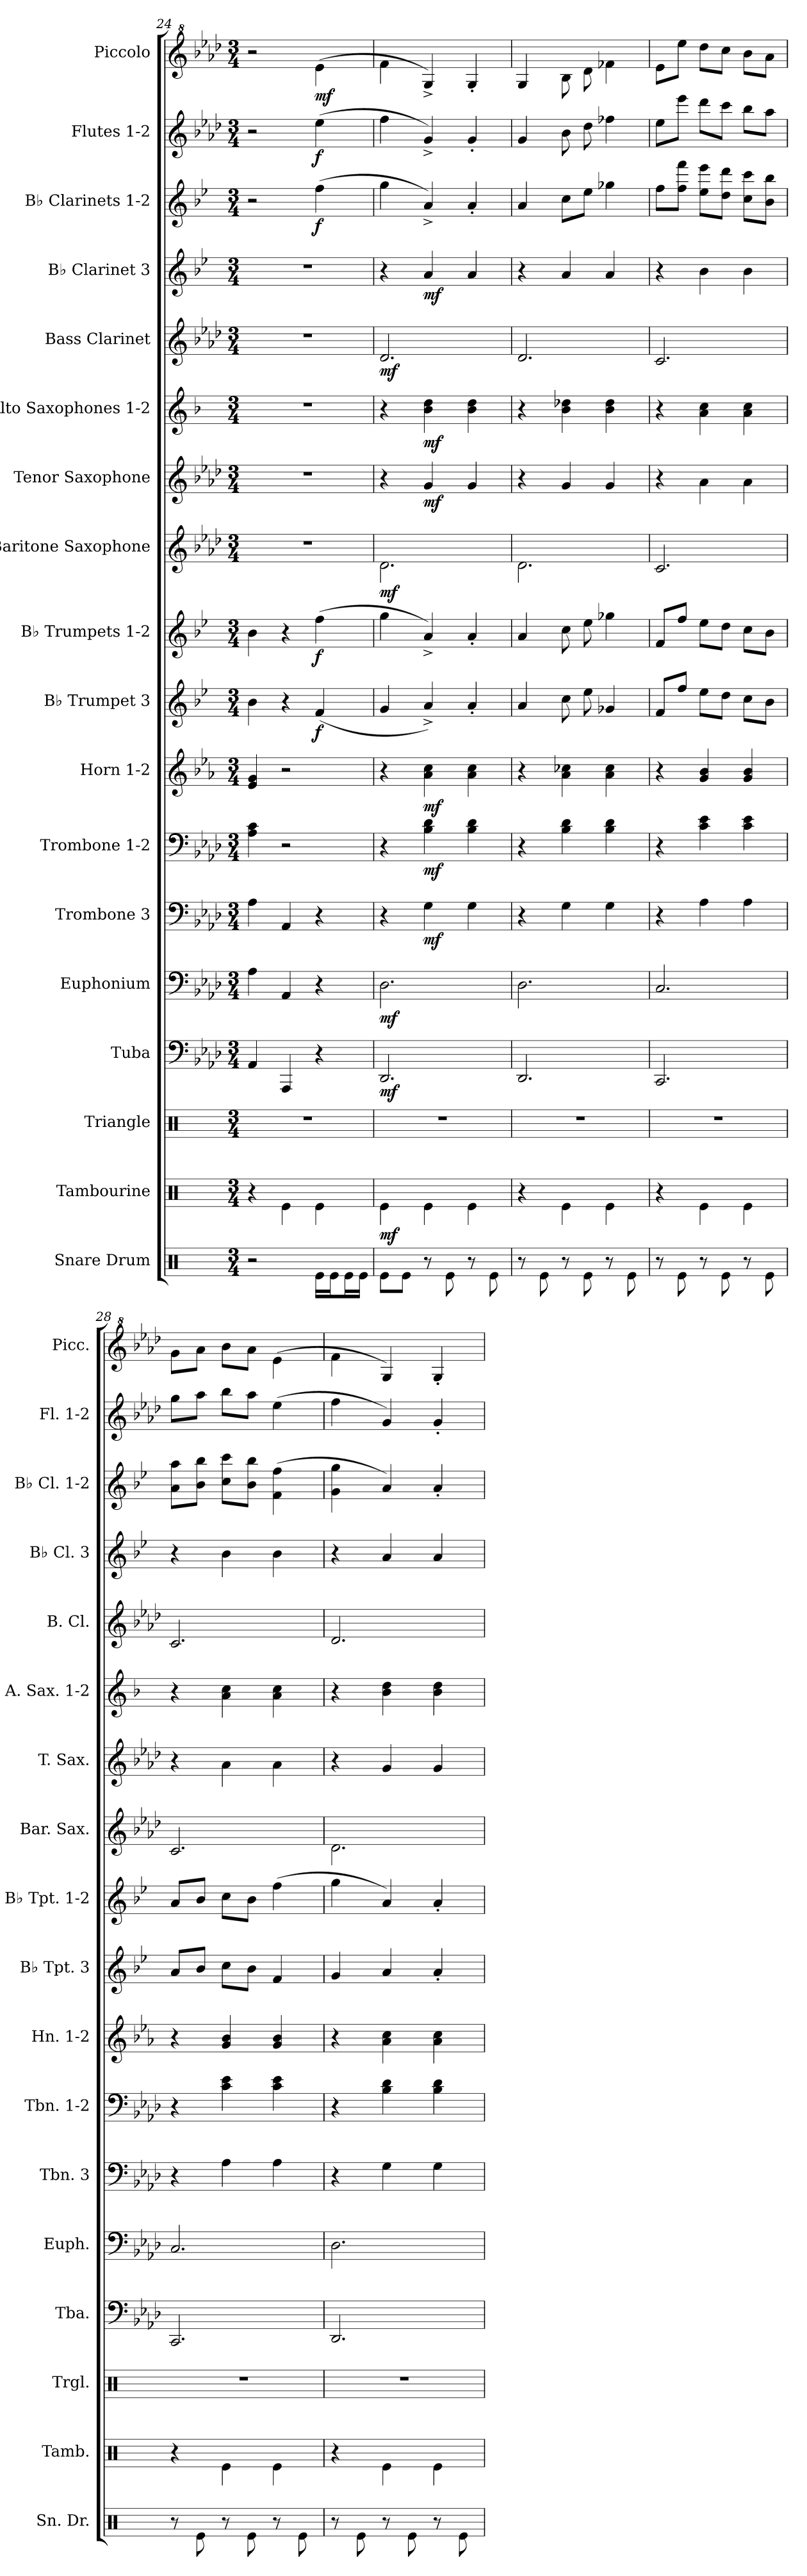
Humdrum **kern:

**kern	**dynam	**kern	**dynam	**kern	**kern	**dynam	**kern	**dynam	**kern	**dynam	**kern	**dynam	**kern	**dynam	**kern	**dynam	**kern	**dynam	**kern	**dynam	**kern	**dynam	**kern	**dynam	**kern	**dynam	**kern	**dynam	**kern	**dynam	**kern	**dynam	**kern	**dynam
*part18	*part18	*part17	*part17	*part16	*part15	*part15	*part14	*part14	*part13	*part13	*part12	*part12	*part11	*part11	*part10	*part10	*part9	*part9	*part8	*part8	*part7	*part7	*part6	*part6	*part5	*part5	*part4	*part4	*part3	*part3	*part2	*part2	*part1	*part1
*staff18	*staff18	*staff17	*staff17	*staff16	*staff15	*staff15	*staff14	*staff14	*staff13	*staff13	*staff12	*staff12	*staff11	*staff11	*staff10	*staff10	*staff9	*staff9	*staff8	*staff8	*staff7	*staff7	*staff6	*staff6	*staff5	*staff5	*staff4	*staff4	*staff3	*staff3	*staff2	*staff2	*staff1	*staff1
*I"Snare Drum	*	*I"Tambourine	*	*I"Triangle	*I"Tuba	*	*I"Euphonium	*	*I"Trombone 3	*	*I"Trombone 1-2	*	*I"Horn 1-2	*	*I"B♭ Trumpet 3	*	*I"B♭ Trumpets 1-2	*	*I"Baritone Saxophone	*	*I"Tenor Saxophone	*	*I"Alto Saxophones 1-2	*	*I"Bass Clarinet	*	*I"B♭ Clarinet 3	*	*I"B♭ Clarinets 1-2	*	*I"Flutes 1-2	*	*I"Piccolo	*
*I'Sn. Dr.	*	*I'Tamb.	*	*I'Trgl.	*I'Tba.	*	*I'Euph.	*	*I'Tbn. 3	*	*I'Tbn. 1-2	*	*I'Hn. 1-2	*	*I'B♭ Tpt. 3	*	*I'B♭ Tpt. 1-2	*	*I'Bar. Sax.	*	*I'T. Sax.	*	*I'A. Sax. 1-2	*	*I'B. Cl.	*	*I'B♭ Cl. 3	*	*I'B♭ Cl. 1-2	*	*I'Fl. 1-2	*	*I'Picc.	*
*clefX	*	*clefX	*	*clefX	*clefF4	*	*clefF4	*	*clefF4	*	*clefF4	*	*clefG2	*	*clefG2	*	*clefG2	*	*clefG2	*	*clefG2	*	*clefG2	*	*clefG2	*	*clefG2	*	*clefG2	*	*clefG2	*	*clefG^2	*
*	*	*	*	*	*	*	*	*	*	*	*	*	*ITrd4c7	*	*ITrd1c2	*	*ITrd1c2	*	*ITrd12c21	*	*ITrd8c14	*	*ITrd5c9	*	*ITrd8c14	*	*ITrd1c2	*	*ITrd1c2	*	*	*	*ITrd-7c-12	*
*k[]	*	*k[]	*	*k[]	*k[b-e-a-d-]	*	*k[b-e-a-d-]	*	*k[b-e-a-d-]	*	*k[b-e-a-d-]	*	*k[b-e-a-d-]	*	*k[b-e-a-d-]	*	*k[b-e-a-d-]	*	*k[b-e-a-d-]	*	*k[b-e-a-d-]	*	*k[b-e-a-d-]	*	*k[b-e-a-d-]	*	*k[b-e-a-d-]	*	*k[b-e-a-d-]	*	*k[b-e-a-d-]	*	*k[b-e-a-d-]	*
*M3/4	*	*M3/4	*	*M3/4	*M3/4	*	*M3/4	*	*M3/4	*	*M3/4	*	*M3/4	*	*M3/4	*	*M3/4	*	*M3/4	*	*M3/4	*	*M3/4	*	*M3/4	*	*M3/4	*	*M3/4	*	*M3/4	*	*M3/4	*
=24	=24	=24	=24	=24	=24	=24	=24	=24	=24	=24	=24	=24	=24	=24	=24	=24	=24	=24	=24	=24	=24	=24	=24	=24	=24	=24	=24	=24	=24	=24	=24	=24	=24	=24
2r	.	4r	.	2.r	4AA-/	.	4A-\	.	4A-\	.	4A-\ 4c\	.	4A-/ 4c/	.	4a-\	.	4a-\	.	2.r	.	2.r	.	2.r	.	2.r	.	2.r	.	2r	.	2r	.	2r	.
.	.	4Re\	.	.	4AAA-/	.	4AA-/	.	4AA-/	.	2r	.	2r	.	4r	.	4r	.	.	.	.	.	.	.	.	.	.	.	.	.	.	.	.	.
!	!	!	!	!	!	!	!	!	!	!	!	!	!	!	!	!LO:DY:b	!	!LO:DY:b	!	!	!	!	!	!	!	!	!	!	!	!LO:DY:b	!	!LO:DY:b	!	!LO:DY:b
16Re\LL	.	4Re\	.	.	4r	.	4r	.	4r	.	.	.	.	.	(4e-/	f	(4ee-\	f	.	.	.	.	.	.	.	.	.	.	(4ee-\	f	(4ee-\	f	(4eee-\	mf
16Re\J	.	.	.	.	.	.	.	.	.	.	.	.	.	.	.	.	.	.	.	.	.	.	.	.	.	.	.	.	.	.	.	.	.	.
!	!LO:DY:b	!	!	!	!	!	!	!	!	!	!	!	!	!	!	!	!	!	!	!	!	!	!	!	!	!	!	!	!	!	!	!	!	!
16Re\L	other-dynamics	.	.	.	.	.	.	.	.	.	.	.	.	.	.	.	.	.	.	.	.	.	.	.	.	.	.	.	.	.	.	.	.	.
16Re\JJ	.	.	.	.	.	.	.	.	.	.	.	.	.	.	.	.	.	.	.	.	.	.	.	.	.	.	.	.	.	.	.	.	.	.
=25	=25	=25	=25	=25	=25	=25	=25	=25	=25	=25	=25	=25	=25	=25	=25	=25	=25	=25	=25	=25	=25	=25	=25	=25	=25	=25	=25	=25	=25	=25	=25	=25	=25	=25
!	!	!	!LO:DY:b	!	!	!LO:DY:b	!	!LO:DY:b	!	!	!	!	!	!	!	!	!	!	!	!LO:DY:b	!	!	!	!	!	!LO:DY:b	!	!	!	!	!	!	!	!
8Re\L	.	4Re\	mf	2.r	2.DD-/	mf	2.D-\	mf	4r	.	4r	.	4r	.	4f/	.	4ff\	.	2.D-\	mf	4r	.	4r	.	2.D-/	mf	4r	.	4ff\	.	4ff\	.	4fff\	.
8Re\J	.	.	.	.	.	.	.	.	.	.	.	.	.	.	.	.	.	.	.	.	.	.	.	.	.	.	.	.	.	.	.	.	.	.
!	!	!	!	!	!	!	!	!	!	!LO:DY:b	!	!LO:DY:b	!	!LO:DY:b	!	!	!	!	!	!	!	!LO:DY:b	!	!LO:DY:b	!	!	!	!LO:DY:b	!	!	!	!	!	!
8r	.	4Re\	.	.	.	.	.	.	4G\	mf	4B-\ 4d-\	mf	4d-\ 4f\	mf	4g^/)	.	4g^/)	.	.	.	4G/	mf	4d-\ 4f\	mf	.	.	4g/	mf	4g^/)	.	4g^/)	.	4gg^/)	.
8Re\	.	.	.	.	.	.	.	.	.	.	.	.	.	.	.	.	.	.	.	.	.	.	.	.	.	.	.	.	.	.	.	.	.	.
8r	.	4Re\	.	.	.	.	.	.	4G\	.	4B-\ 4d-\	.	4d-\ 4f\	.	4g'/	.	4g'/	.	.	.	4G/	.	4d-\ 4f\	.	.	.	4g/	.	4g'/	.	4g'/	.	4gg'/	.
8Re\	.	.	.	.	.	.	.	.	.	.	.	.	.	.	.	.	.	.	.	.	.	.	.	.	.	.	.	.	.	.	.	.	.	.
!!LO:LB:g=z
=26	=26	=26	=26	=26	=26	=26	=26	=26	=26	=26	=26	=26	=26	=26	=26	=26	=26	=26	=26	=26	=26	=26	=26	=26	=26	=26	=26	=26	=26	=26	=26	=26	=26	=26
8r	.	4r	.	2.r	2.DD-/	.	2.D-\	.	4r	.	4r	.	4r	.	4g/	.	4g/	.	2.D-\	.	4r	.	4r	.	2.D-/	.	4r	.	4g/	.	4g/	.	4gg/	.
8Re\	.	.	.	.	.	.	.	.	.	.	.	.	.	.	.	.	.	.	.	.	.	.	.	.	.	.	.	.	.	.	.	.	.	.
8r	.	4Re\	.	.	.	.	.	.	4G\	.	4B-\ 4d-\	.	4d-\ 4f-X\	.	8b-\	.	8b-\	.	.	.	4G/	.	4d-\ 4f-X\	.	.	.	4g/	.	8b-\L	.	8b-\	.	8bb-\	.
8Re\	.	.	.	.	.	.	.	.	.	.	.	.	.	.	8dd-\	.	8dd-\	.	.	.	.	.	.	.	.	.	.	.	8dd-\J	.	8dd-\	.	8ddd-\	.
8r	.	4Re\	.	.	.	.	.	.	4G\	.	4B-\ 4d-\	.	4d-\ 4f-\	.	4f-X/	.	4ff-X\	.	.	.	4G/	.	4d-\ 4f-\	.	.	.	4g/	.	4ff-X\	.	4ff-X\	.	4fff-X\	.
8Re\	.	.	.	.	.	.	.	.	.	.	.	.	.	.	.	.	.	.	.	.	.	.	.	.	.	.	.	.	.	.	.	.	.	.
=27	=27	=27	=27	=27	=27	=27	=27	=27	=27	=27	=27	=27	=27	=27	=27	=27	=27	=27	=27	=27	=27	=27	=27	=27	=27	=27	=27	=27	=27	=27	=27	=27	=27	=27
8r	.	4r	.	2.r	2.CC/	.	2.C/	.	4r	.	4r	.	4r	.	8e-/L	.	8e-/L	.	2.C/	.	4r	.	4r	.	2.C/	.	4r	.	8ee-\L	.	8ee-\L	.	8eee-\L	.
8Re\	.	.	.	.	.	.	.	.	.	.	.	.	.	.	8ee-\J	.	8ee-\J	.	.	.	.	.	.	.	.	.	.	.	8ee-\ 8eee-\J	.	8eee-\J	.	8eeee-\J	.
8r	.	4Re\	.	.	.	.	.	.	4A-\	.	4c\ 4e-\	.	4c/ 4e-/	.	8dd-\L	.	8dd-\L	.	.	.	4A-\	.	4c\ 4e-\	.	.	.	4a-\	.	8dd-\ 8ddd-\L	.	8ddd-\L	.	8dddd-\L	.
8Re\	.	.	.	.	.	.	.	.	.	.	.	.	.	.	8cc\J	.	8cc\J	.	.	.	.	.	.	.	.	.	.	.	8cc\ 8ccc\J	.	8ccc\J	.	8cccc\J	.
8r	.	4Re\	.	.	.	.	.	.	4A-\	.	4c\ 4e-\	.	4c/ 4e-/	.	8b-\L	.	8b-\L	.	.	.	4A-\	.	4c\ 4e-\	.	.	.	4a-\	.	8b-\ 8bb-\L	.	8bb-\L	.	8bbb-\L	.
8Re\	.	.	.	.	.	.	.	.	.	.	.	.	.	.	8a-\J	.	8a-\J	.	.	.	.	.	.	.	.	.	.	.	8a-\ 8aa-\J	.	8aa-\J	.	8aaa-\J	.
=28	=28	=28	=28	=28	=28	=28	=28	=28	=28	=28	=28	=28	=28	=28	=28	=28	=28	=28	=28	=28	=28	=28	=28	=28	=28	=28	=28	=28	=28	=28	=28	=28	=28	=28
8r	.	4r	.	2.r	2.CC/	.	2.C/	.	4r	.	4r	.	4r	.	8g/L	.	8g/L	.	2.C/	.	4r	.	4r	.	2.C/	.	4r	.	8g\ 8gg\L	.	8gg\L	.	8ggg\L	.
8Re\	.	.	.	.	.	.	.	.	.	.	.	.	.	.	8a-\J	.	8a-\J	.	.	.	.	.	.	.	.	.	.	.	8a-\ 8aa-\J	.	8aa-\J	.	8aaa-\J	.
8r	.	4Re\	.	.	.	.	.	.	4A-\	.	4c\ 4e-\	.	4c/ 4e-/	.	8b-\L	.	8b-\L	.	.	.	4A-\	.	4c\ 4e-\	.	.	.	4a-\	.	8b-\ 8bb-\L	.	8bb-\L	.	8bbb-\L	.
8Re\	.	.	.	.	.	.	.	.	.	.	.	.	.	.	8a-\J	.	8a-\J	.	.	.	.	.	.	.	.	.	.	.	8a-\ 8aa-\J	.	8aa-\J	.	8aaa-\J	.
8r	.	4Re\	.	.	.	.	.	.	4A-\	.	4c\ 4e-\	.	4c/ 4e-/	.	4e-/	.	(4ee-\	.	.	.	4A-\	.	4c\ 4e-\	.	.	.	4a-\	.	(4e-\ 4ee-\	.	(4ee-\	.	(4eee-\	.
8Re\	.	.	.	.	.	.	.	.	.	.	.	.	.	.	.	.	.	.	.	.	.	.	.	.	.	.	.	.	.	.	.	.	.	.
=29	=29	=29	=29	=29	=29	=29	=29	=29	=29	=29	=29	=29	=29	=29	=29	=29	=29	=29	=29	=29	=29	=29	=29	=29	=29	=29	=29	=29	=29	=29	=29	=29	=29	=29
8r	.	4r	.	2.r	2.DD-/	.	2.D-\	.	4r	.	4r	.	4r	.	4f/	.	4ff\	.	2.D-\	.	4r	.	4r	.	2.D-/	.	4r	.	4f\ 4ff\	.	4ff\	.	4fff\	.
8Re\	.	.	.	.	.	.	.	.	.	.	.	.	.	.	.	.	.	.	.	.	.	.	.	.	.	.	.	.	.	.	.	.	.	.
8r	.	4Re\	.	.	.	.	.	.	4G\	.	4B-\ 4d-\	.	4d-\ 4f\	.	4g/	.	4g/)	.	.	.	4G/	.	4d-\ 4f\	.	.	.	4g/	.	4g/)	.	4g/)	.	4gg/)	.
8Re\	.	.	.	.	.	.	.	.	.	.	.	.	.	.	.	.	.	.	.	.	.	.	.	.	.	.	.	.	.	.	.	.	.	.
8r	.	4Re\	.	.	.	.	.	.	4G\	.	4B-\ 4d-\	.	4d-\ 4f\	.	4g'/	.	4g'/	.	.	.	4G/	.	4d-\ 4f\	.	.	.	4g/	.	4g'/	.	4g'/	.	4gg'/	.
8Re\	.	.	.	.	.	.	.	.	.	.	.	.	.	.	.	.	.	.	.	.	.	.	.	.	.	.	.	.	.	.	.	.	.	.
=	=	=	=	=	=	=	=	=	=	=	=	=	=	=	=	=	=	=	=	=	=	=	=	=	=	=	=	=	=	=	=	=	=	=
*-	*-	*-	*-	*-	*-	*-	*-	*-	*-	*-	*-	*-	*-	*-	*-	*-	*-	*-	*-	*-	*-	*-	*-	*-	*-	*-	*-	*-	*-	*-	*-	*-	*-	*-
